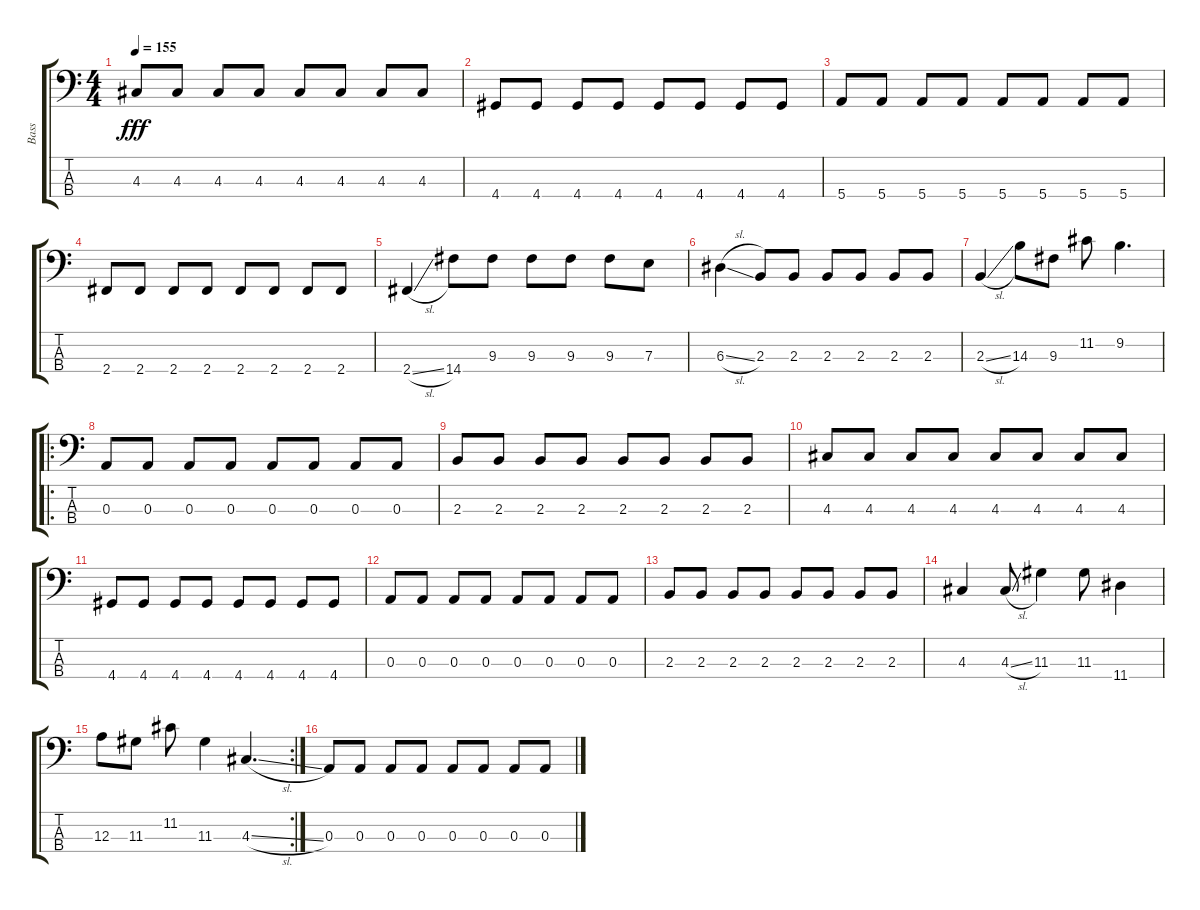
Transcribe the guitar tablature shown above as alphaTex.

\track ("Bass " "Bass ") {instrument electricbasspick}
\staff {score tabs}
\tuning (G2 D2 A1 E1) {hide}
\ts (4 4)
\tempo 155
\clef f4
\ks c
4.3.8{dy fff} 4.3.8 4.3.8 4.3.8 4.3.8 4.3.8 4.3.8 4.3.8 |
4.4.8 4.4.8 4.4.8 4.4.8 4.4.8 4.4.8 4.4.8 4.4.8 |
5.4.8 5.4.8 5.4.8 5.4.8 5.4.8 5.4.8 5.4.8 5.4.8 |
2.4.8 2.4.8 2.4.8 2.4.8 2.4.8 2.4.8 2.4.8 2.4.8 |
2.4{sl}.4 14.4.8 9.3.8 9.3.8 9.3.8 9.3.8 7.3.8 |
6.3{sl}.4 2.3.8 2.3.8 2.3.8 2.3.8 2.3.8 2.3.8 |
2.3{sl}.4 14.3.8 9.3.8 11.2.8 9.2.4{d} |
\ro
0.3.8 0.3.8 0.3.8 0.3.8 0.3.8 0.3.8 0.3.8 0.3.8 |
2.3.8 2.3.8 2.3.8 2.3.8 2.3.8 2.3.8 2.3.8 2.3.8 |
4.3.8 4.3.8 4.3.8 4.3.8 4.3.8 4.3.8 4.3.8 4.3.8 |
4.4.8 4.4.8 4.4.8 4.4.8 4.4.8 4.4.8 4.4.8 4.4.8 |
0.3.8 0.3.8 0.3.8 0.3.8 0.3.8 0.3.8 0.3.8 0.3.8 |
2.3.8 2.3.8 2.3.8 2.3.8 2.3.8 2.3.8 2.3.8 2.3.8 |
4.3.4 4.3{sl}.8 11.3.4 11.3.8 11.4.4 |
\rc 2
12.3.8 11.3.8 11.2.8 11.3.4 4.3{sl}.4{d} |
0.3.8 0.3.8 0.3.8 0.3.8 0.3.8 0.3.8 0.3.8 0.3.8
